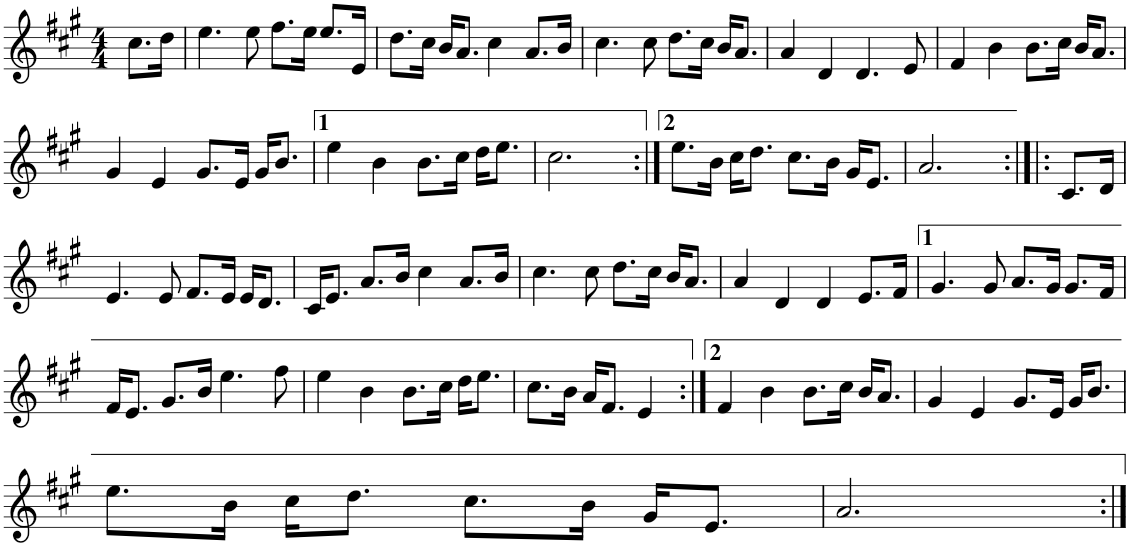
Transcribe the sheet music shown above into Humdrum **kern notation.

**kern
*part1
*staff1
*I"Piano
*I'Pno
*clefG2
*k[f#c#g#]
*A:
*M4/4
=1
8.cc#\L
16dd\Jk
=2
4.ee\
8ee\
8.ff#\L
16ee\Jk
8.ee/L
16e/Jk
=3
8.dd\L
16cc#\Jk
16b/KL
8.a/J
4cc#\
8.a/L
16b/Jk
=4
4.cc#\
8cc#\
8.dd\L
16cc#\Jk
16b/KL
8.a/J
=5
4a/
4d/
4.d/
8e/
=6
4f#/
4b\
8.b\L
16cc#\Jk
16b/KL
8.a/J
!!LO:LB:g=z
=7
4g#/
4e/
8.g#/L
16e/Jk
16g#/KL
8.b/J
=8
4ee\
4b\
8.b\L
16cc#\Jk
16dd\KL
8.ee\J
=9
2.cc#\
=10:|!
8.ee\L
16b\Jk
16cc#\KL
8.dd\J
8.cc#\L
16b\Jk
16g#/KL
8.e/J
=11
2.a/
=12:|!|:
8.c#/L
16d/Jk
!!LO:LB:g=z
=13
4.e/
8e/
8.f#/L
16e/Jk
16e/KL
8.d/J
=14
16c#/KL
8.e/J
8.a/L
16b/Jk
4cc#\
8.a/L
16b/Jk
=15
4.cc#\
8cc#\
8.dd\L
16cc#\Jk
16b/KL
8.a/J
=16
4a/
4d/
4d/
8.e/L
16f#/Jk
=17
4.g#/
8g#/
8.a/L
16g#/Jk
8.g#/L
16f#/Jk
!!LO:LB:g=z
=18
16f#/KL
8.e/J
8.g#/L
16b/Jk
4.ee\
8ff#\
=19
4ee\
4b\
8.b\L
16cc#\Jk
16dd\KL
8.ee\J
=20
8.cc#\L
16b\Jk
16a/KL
8.f#/J
4e/
=21:|!
4f#/
4b\
8.b\L
16cc#\Jk
16b/KL
8.a/J
=22
4g#/
4e/
8.g#/L
16e/Jk
16g#/KL
8.b/J
!!LO:LB:g=z
=23
8.ee\L
16b\Jk
16cc#\KL
8.dd\J
8.cc#\L
16b\Jk
16g#/KL
8.e/J
=24
2.a/
=:|!
*-
